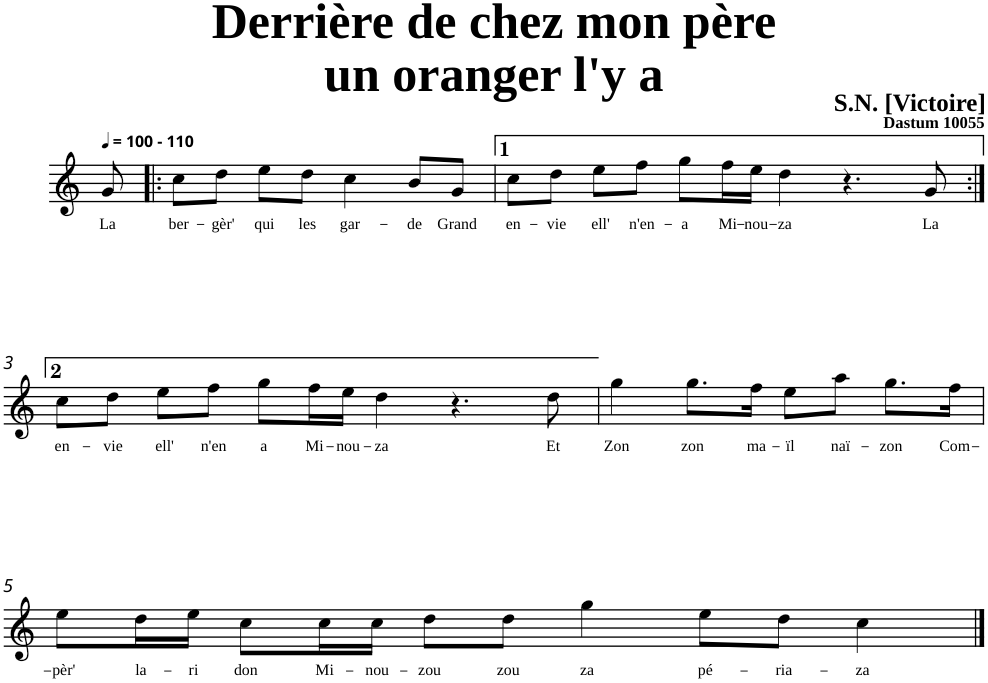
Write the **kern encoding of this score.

**kern	**text
*part1	*part1
*staff1	*staff1
*clefG2	*
*k[]	*
=	=
!LO:TX:a:B:t=- 110	!
!	!LO:LY:b
8g/	La
=1!|:	=1!|:
!	!LO:LY:b
8cc\L	ber-
!	!LO:LY:b
8dd\J	-gèr'
!	!LO:LY:b
8ee\L	qui
!	!LO:LY:b
8dd\J	les
!	!LO:LY:b
4cc\	gar-
!	!LO:LY:b
8b/L	-de
!	!LO:LY:b
8g/J	Grand
=2	=2
!	!LO:LY:b
8cc\L	en-
!	!LO:LY:b
8dd\J	-vie
!	!LO:LY:b
8ee\L	ell'
!	!LO:LY:b
8ff\J	n'en-
!	!LO:LY:b
8gg\L	-a
!	!LO:LY:b
16ff\L	Mi-
!	!LO:LY:b
16ee\JJ	-nou-
!	!LO:LY:b
4dd\	-za
4.r	.
!	!LO:LY:b
8g/	La
!!LO:LB:g=z
=3:|!	=3:|!
!	!LO:LY:b
8cc\L	en-
!	!LO:LY:b
8dd\J	-vie
!	!LO:LY:b
8ee\L	ell'
!	!LO:LY:b
8ff\J	n'en
!	!LO:LY:b
8gg\L	a
!	!LO:LY:b
16ff\L	Mi-
!	!LO:LY:b
16ee\JJ	-nou-
!	!LO:LY:b
4dd\	-za
4.r	.
!	!LO:LY:b
8dd\	Et
=4	=4
!	!LO:LY:b
4gg\	Zon
!	!LO:LY:b
8.gg\L	zon
!	!LO:LY:b
16ff\Jk	ma-
!	!LO:LY:b
8ee\L	-ïl
!	!LO:LY:b
8aa\J	naï-
!	!LO:LY:b
8.gg\L	-zon
!	!LO:LY:b
16ff\Jk	Com-
!!LO:LB:g=z
=5	=5
!	!LO:LY:b
8ee\L	-pèr'
!	!LO:LY:b
16dd\L	la-
!	!LO:LY:b
16ee\JJ	-ri
!	!LO:LY:b
8cc\L	don
!	!LO:LY:b
16cc\L	Mi-
!	!LO:LY:b
16cc\JJ	-nou-
!	!LO:LY:b
8dd\L	-zou
!	!LO:LY:b
8dd\J	zou
!	!LO:LY:b
4gg\	za
!	!LO:LY:b
8ee\L	pé-
!	!LO:LY:b
8dd\J	-ria-
!	!LO:LY:b
4cc\	-za
==	==
*-	*-
